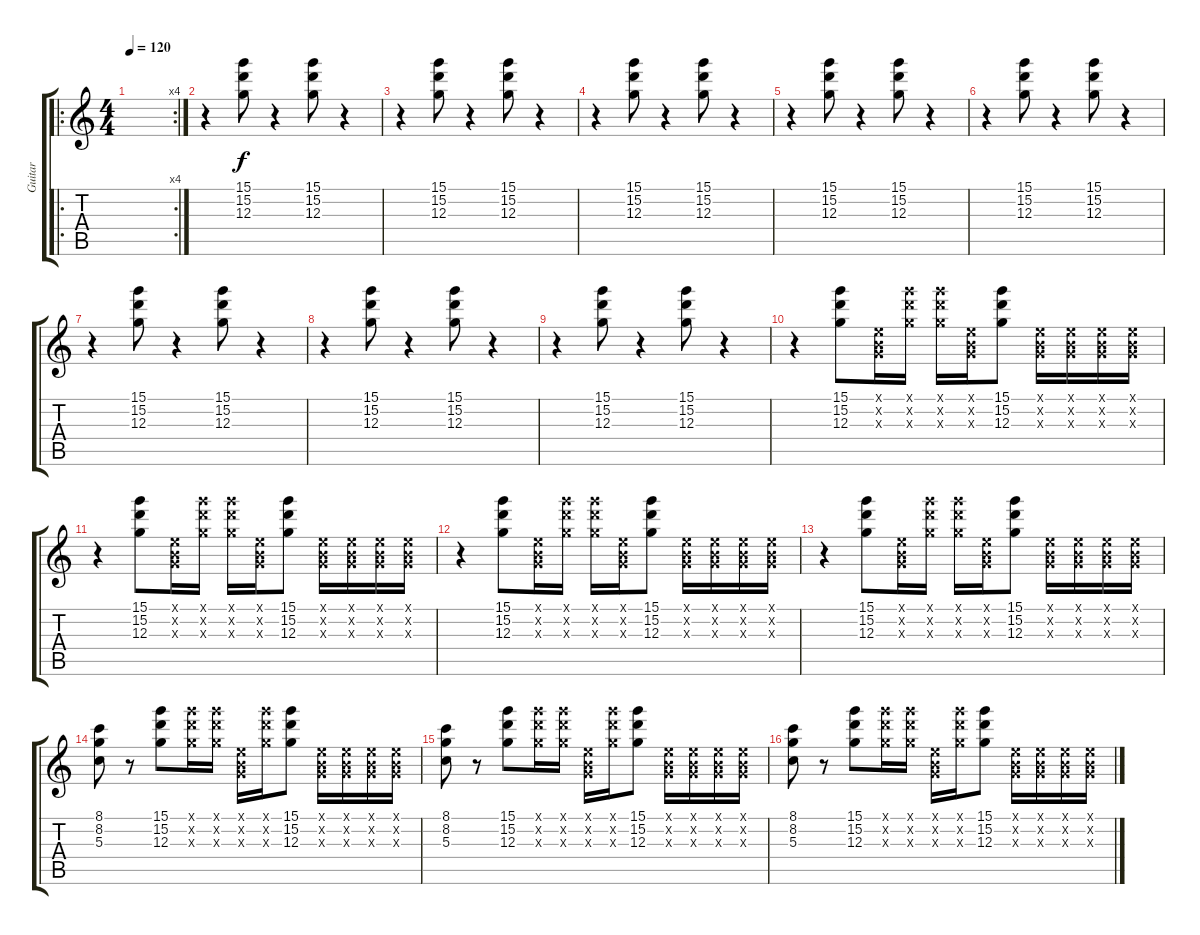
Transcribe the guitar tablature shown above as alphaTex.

\track ("Guitar" "Guitar") {instrument electricguitarclean}
\staff {score tabs}
\tuning (E4 B3 G3 D3 A2 E2) {hide}
\ro
\rc 4
\ts (4 4)
\tempo 120
\clef g2
\ks c
|
r.4 (15.1 15.2 12.3).8 r.4 (15.1 15.2 12.3).8 r.4 |
r.4 (15.1 15.2 12.3).8 r.4 (15.1 15.2 12.3).8 r.4 |
r.4 (15.1 15.2 12.3).8 r.4 (15.1 15.2 12.3).8 r.4 |
r.4 (15.1 15.2 12.3).8 r.4 (15.1 15.2 12.3).8 r.4 |
r.4 (15.1 15.2 12.3).8 r.4 (15.1 15.2 12.3).8 r.4 |
r.4 (15.1 15.2 12.3).8 r.4 (15.1 15.2 12.3).8 r.4 |
r.4 (15.1 15.2 12.3).8 r.4 (15.1 15.2 12.3).8 r.4 |
r.4 (15.1 15.2 12.3).8 r.4 (15.1 15.2 12.3).8 r.4 |
r.4 (15.1 15.2 12.3).8 (0.1{x} 0.2{x} 0.3{x}).16 (15.1{x} 15.2{x} 12.3{x}).16 (15.1{x} 15.2{x} 12.3{x}).16 (0.1{x} 0.2{x} 0.3{x}).16 (15.1 15.2 12.3).8 (0.1{x} 0.2{x} 0.3{x}).16 (0.1{x} 0.2{x} 0.3{x}).16 (0.1{x} 0.2{x} 0.3{x}).16 (0.1{x} 0.2{x} 0.3{x}).16 |
r.4 (15.1 15.2 12.3).8 (0.1{x} 0.2{x} 0.3{x}).16 (15.1{x} 15.2{x} 12.3{x}).16 (15.1{x} 15.2{x} 12.3{x}).16 (0.1{x} 0.2{x} 0.3{x}).16 (15.1 15.2 12.3).8 (0.1{x} 0.2{x} 0.3{x}).16 (0.1{x} 0.2{x} 0.3{x}).16 (0.1{x} 0.2{x} 0.3{x}).16 (0.1{x} 0.2{x} 0.3{x}).16 |
r.4 (15.1 15.2 12.3).8 (0.1{x} 0.2{x} 0.3{x}).16 (15.1{x} 15.2{x} 12.3{x}).16 (15.1{x} 15.2{x} 12.3{x}).16 (0.1{x} 0.2{x} 0.3{x}).16 (15.1 15.2 12.3).8 (0.1{x} 0.2{x} 0.3{x}).16 (0.1{x} 0.2{x} 0.3{x}).16 (0.1{x} 0.2{x} 0.3{x}).16 (0.1{x} 0.2{x} 0.3{x}).16 |
r.4 (15.1 15.2 12.3).8 (0.1{x} 0.2{x} 0.3{x}).16 (15.1{x} 15.2{x} 12.3{x}).16 (15.1{x} 15.2{x} 12.3{x}).16 (0.1{x} 0.2{x} 0.3{x}).16 (15.1 15.2 12.3).8 (0.1{x} 0.2{x} 0.3{x}).16 (0.1{x} 0.2{x} 0.3{x}).16 (0.1{x} 0.2{x} 0.3{x}).16 (0.1{x} 0.2{x} 0.3{x}).16 |
(8.1 8.2 5.3).8 r.8 (15.1 15.2 12.3).8 (15.1{x} 15.2{x} 12.3{x}).16 (15.1{x} 15.2{x} 12.3{x}).16 (0.1{x} 0.2{x} 0.3{x}).16 (15.1{x} 15.2{x} 12.3{x}).16 (15.1 15.2 12.3).8 (0.1{x} 0.2{x} 0.3{x}).16 (0.1{x} 0.2{x} 0.3{x}).16 (0.1{x} 0.2{x} 0.3{x}).16 (0.1{x} 0.2{x} 0.3{x}).16 |
(8.1 8.2 5.3).8 r.8 (15.1 15.2 12.3).8 (15.1{x} 15.2{x} 12.3{x}).16 (15.1{x} 15.2{x} 12.3{x}).16 (0.1{x} 0.2{x} 0.3{x}).16 (15.1{x} 15.2{x} 12.3{x}).16 (15.1 15.2 12.3).8 (0.1{x} 0.2{x} 0.3{x}).16 (0.1{x} 0.2{x} 0.3{x}).16 (0.1{x} 0.2{x} 0.3{x}).16 (0.1{x} 0.2{x} 0.3{x}).16 |
(8.1 8.2 5.3).8 r.8 (15.1 15.2 12.3).8 (15.1{x} 15.2{x} 12.3{x}).16 (15.1{x} 15.2{x} 12.3{x}).16 (0.1{x} 0.2{x} 0.3{x}).16 (15.1{x} 15.2{x} 12.3{x}).16 (15.1 15.2 12.3).8 (0.1{x} 0.2{x} 0.3{x}).16 (0.1{x} 0.2{x} 0.3{x}).16 (0.1{x} 0.2{x} 0.3{x}).16 (0.1{x} 0.2{x} 0.3{x}).16
